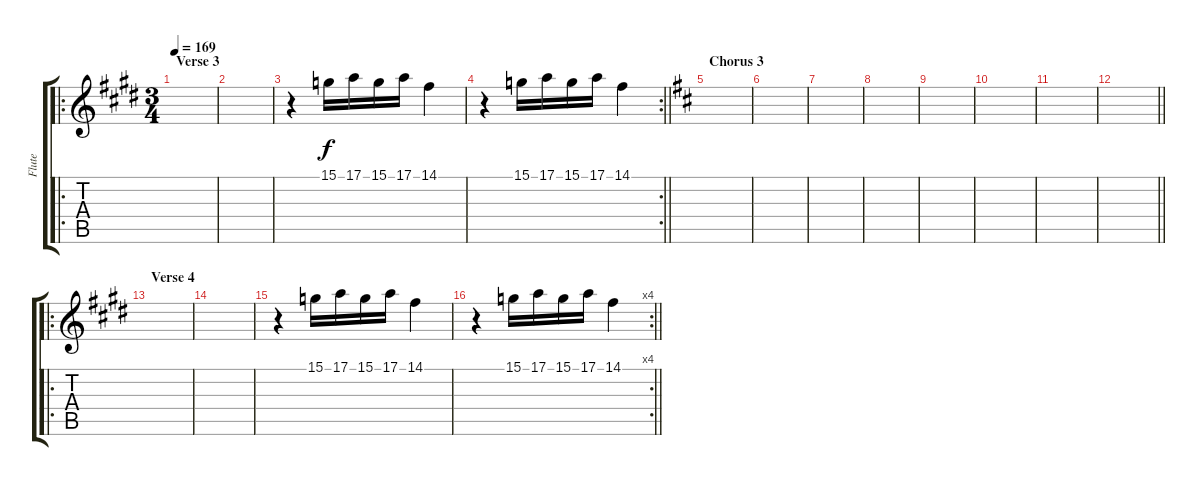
\track ("Flute" "Flute") {instrument flute}
\staff {score tabs}
\tuning (E4 B3 G3 D3 A2 E2) {hide}
\ro
\ts (3 4)
\section ("" "Verse 3")
\tempo 169
\clef g2
\ks e
|
|
r.4 15.1.16 17.1.16 15.1.16 17.1.16 14.1.4 |
\rc 2
\barLineRight lightlight
r.4 15.1.16 17.1.16 15.1.16 17.1.16 14.1.4 |
\section ("" "Chorus 3")
\ks d
|
|
|
|
|
|
|
\barLineRight lightlight
|
\ro
\section ("" "Verse 4")
\ks e
|
|
r.4 15.1.16 17.1.16 15.1.16 17.1.16 14.1.4 |
\rc 4
\barLineRight lightlight
r.4 15.1.16 17.1.16 15.1.16 17.1.16 14.1.4
